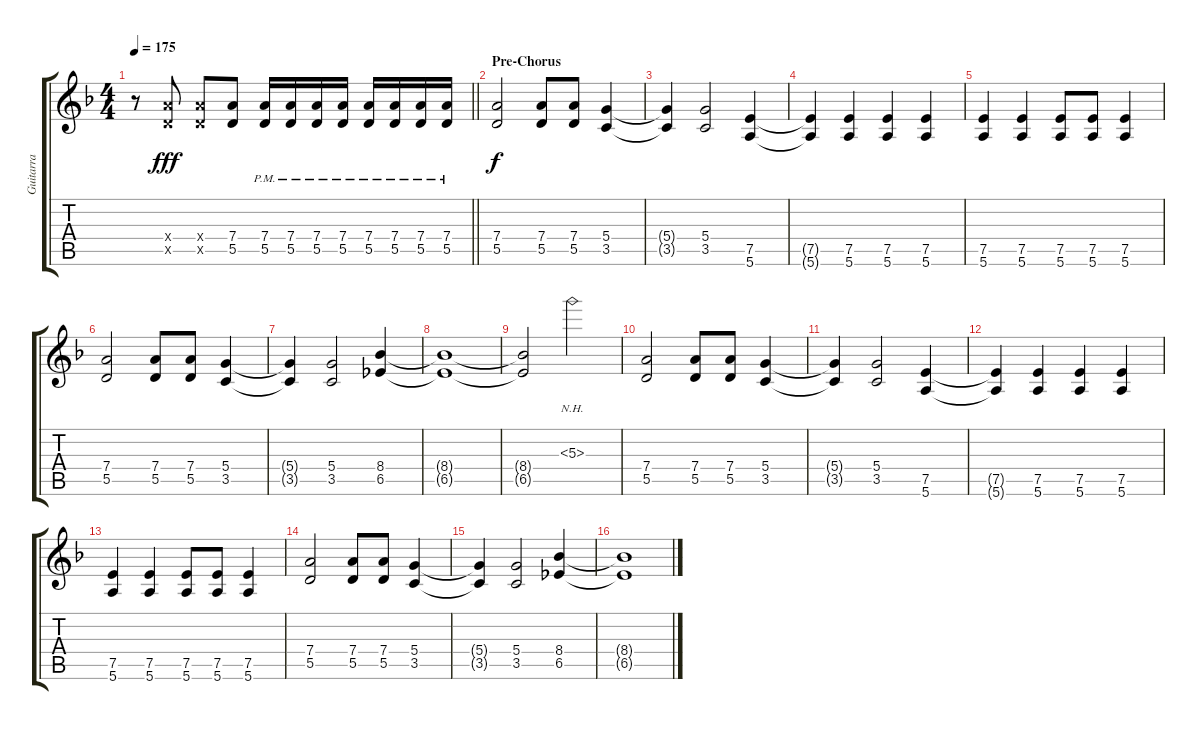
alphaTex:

\track ("Guitarra" "Guitarra") {instrument distortionguitar}
\staff {score tabs}
\tuning (E4 B3 G3 D3 A2 E2) {hide}
\ts (4 4)
\tempo 175
\clef g2
\barLineRight lightlight
\ks dminor
r.8{dy fff} (7.4{x} 5.5{x}).8 (7.4{x} 5.5{x}).8 (7.4 5.5).8 (7.4{pm} 5.5{pm}).16 (7.4{pm} 5.5{pm}).16 (7.4{pm} 5.5{pm}).16 (7.4{pm} 5.5{pm}).16 (7.4{pm} 5.5{pm}).16 (7.4{pm} 5.5{pm}).16 (7.4{pm} 5.5{pm}).16 (7.4{pm} 5.5{pm}).16 |
\section ("" "Pre-Chorus")
(7.4 5.5).2{dy f} (7.4 5.5).8 (7.4 5.5).8 (5.4 3.5).4 |
(5.4{t} 3.5{t}).4 (5.4 3.5).2 (7.5 5.6).4 |
(7.5{t} 5.6{t}).4 (7.5 5.6).4 (7.5 5.6).4 (7.5 5.6).4 |
(7.5 5.6).4 (7.5 5.6).4 (7.5 5.6).8 (7.5 5.6).8 (7.5 5.6).4 |
(7.4 5.5).2 (7.4 5.5).8 (7.4 5.5).8 (5.4 3.5).4 |
(5.4{t} 3.5{t}).4 (5.4 3.5).2 (8.4 6.5).4 |
(8.4{t} 6.5{t}).1 |
(8.4{t} 6.5{t}).2 5.3{nh}.2 |
(7.4 5.5).2 (7.4 5.5).8 (7.4 5.5).8 (5.4 3.5).4 |
(5.4{t} 3.5{t}).4 (5.4 3.5).2 (7.5 5.6).4 |
(7.5{t} 5.6{t}).4 (7.5 5.6).4 (7.5 5.6).4 (7.5 5.6).4 |
(7.5 5.6).4 (7.5 5.6).4 (7.5 5.6).8 (7.5 5.6).8 (7.5 5.6).4 |
(7.4 5.5).2 (7.4 5.5).8 (7.4 5.5).8 (5.4 3.5).4 |
(5.4{t} 3.5{t}).4 (5.4 3.5).2 (8.4 6.5).4 |
(8.4{t} 6.5{t}).1
